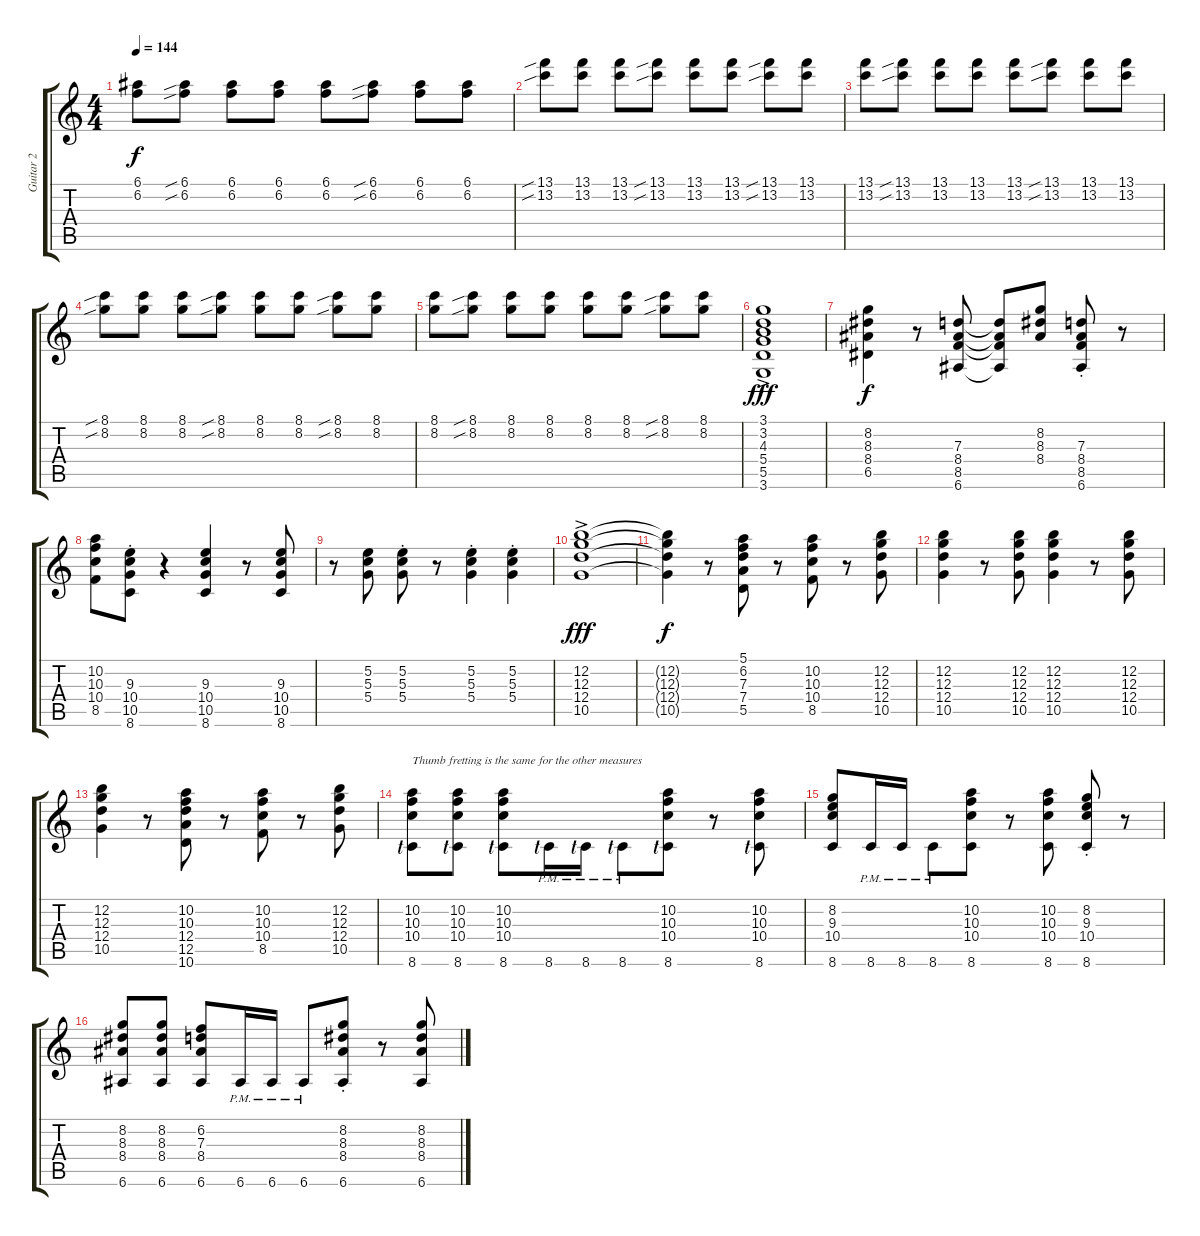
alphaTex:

\track ("Guitar 2" "Guitar 2") {instrument distortionguitar}
\staff {score tabs}
\tuning (E4 B3 G3 D3 A2 E2) {hide}
\ts (4 4)
\tempo 144
\clef g2
\ks c
(6.1 6.2).8{dy f} (6.1{sib} 6.2{sib}).8 (6.1 6.2).8 (6.1 6.2).8 (6.1 6.2).8 (6.1{sib} 6.2{sib}).8 (6.1 6.2).8 (6.1 6.2).8 |
(13.1{sib} 13.2{sib}).8 (13.1 13.2).8 (13.1 13.2).8 (13.1{sib} 13.2{sib}).8 (13.1 13.2).8 (13.1 13.2).8 (13.1{sib} 13.2{sib}).8 (13.1 13.2).8 |
(13.1 13.2).8 (13.1{sib} 13.2{sib}).8 (13.1 13.2).8 (13.1 13.2).8 (13.1 13.2).8 (13.1{sib} 13.2{sib}).8 (13.1 13.2).8 (13.1 13.2).8 |
(8.1{sib} 8.2{sib}).8 (8.1 8.2).8 (8.1 8.2).8 (8.1{sib} 8.2{sib}).8 (8.1 8.2).8 (8.1 8.2).8 (8.1{sib} 8.2{sib}).8 (8.1 8.2).8 |
(8.1 8.2).8 (8.1{sib} 8.2{sib}).8 (8.1 8.2).8 (8.1 8.2).8 (8.1 8.2).8 (8.1 8.2).8 (8.1{sib} 8.2{sib}).8 (8.1 8.2).8 |
(3.1{ac} 3.2 4.3 5.4 5.5 3.6{ac}).1{dy fff} |
(8.2 8.3 8.4 6.5).4{dy f} r.8 (7.3 8.4 8.5 6.6).8 (7.3{t} 8.4{t} 8.5{t} 6.6{t}).8 (8.2 8.3 8.4).8 (7.3{st} 8.4 8.5 6.6).8 r.8 |
(10.2 10.3 10.4 8.5).8 (9.3{st} 10.4 10.5 8.6).8 r.4 (9.3 10.4 10.5 8.6).4 r.8 (9.3 10.4 10.5 8.6).8 |
r.8 (5.2 5.3 5.4).8 (5.2{st} 5.3 5.4).8 r.8 (5.2{st} 5.3 5.4).4 (5.2{st} 5.3 5.4).4 |
(12.2{ac} 12.3 12.4 10.5).1{dy fff} |
(12.2{t} 12.3{t} 12.4{t} 10.5{t}).4{dy f} r.8 (5.1 6.2 7.3 7.4 5.5).8 r.8 (10.2 10.3 10.4 8.5).8 r.8 (12.2 12.3 12.4 10.5).8 |
(12.2 12.3 12.4 10.5).4 r.8 (12.2 12.3 12.4 10.5).8 (12.2 12.3 12.4 10.5).4 r.8 (12.2 12.3 12.4 10.5).8 |
(12.2 12.3 12.4 10.5).4 r.8 (10.2 10.3 12.4 12.5 10.6).8 r.8 (10.2 10.3 10.4 8.5).8 r.8 (12.2 12.3 12.4 10.5).8 |
(10.2 10.3 10.4 8.6{lf 1}).8{txt "Thumb fretting is the same for the other measures"} (10.2 10.3 10.4 8.6{lf 1}).8 (10.2 10.3 10.4 8.6{lf 1}).8 8.6{pm lf 1}.16 8.6{pm lf 1}.16 8.6{pm lf 1}.8 (10.2 10.3 10.4 8.6{lf 1}).8 r.8 (10.2 10.3 10.4 8.6{lf 1}).8 |
(8.2 9.3 10.4 8.6).8 8.6{pm}.16 8.6{pm}.16 8.6{pm}.8 (10.2 10.3 10.4 8.6).8 r.8 (10.2 10.3 10.4 8.6).8 (8.2{st} 9.3 10.4 8.6).8 r.8 |
(8.2 8.3 8.4 6.6).8 (8.2 8.3 8.4 6.6).8 (6.2 7.3 8.4 6.6).8 6.6{pm}.16 6.6{pm}.16 6.6{pm}.8 (8.2{st} 8.3 8.4 6.6).8 r.8 (8.2 8.3 8.4 6.6).8
